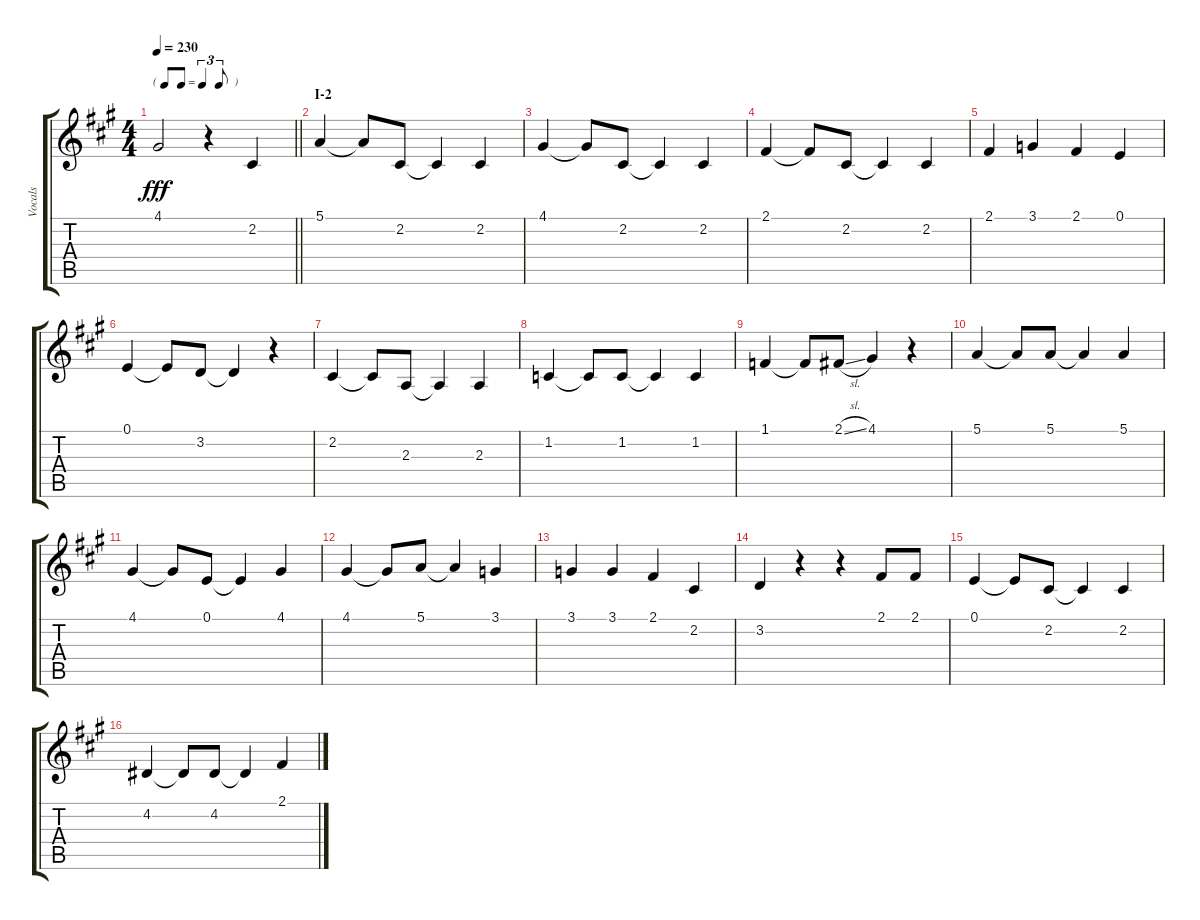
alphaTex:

\track ("Vocals" "Vocals") {instrument voiceoohs}
\staff {score tabs}
\tuning (E4 B3 G3 D3 A2 E2) {hide}
\ts (4 4)
\tf triplet8th
\tempo 230
\clef g2
\barLineRight lightlight
\ks a
4.1.2{dy fff} r.4 2.2.4 |
\section ("" "I-2")
5.1.4 5.1{t}.8 2.2.8 2.2{t}.4 2.2.4 |
4.1.4 4.1{t}.8 2.2.8 2.2{t}.4 2.2.4 |
2.1.4 2.1{t}.8 2.2.8 2.2{t}.4 2.2.4 |
2.1.4 3.1.4 2.1.4 0.1.4 |
0.1.4 0.1{t}.8 3.2.8 3.2{t}.4 r.4 |
2.2.4 2.2{t}.8 2.3.8 2.3{t}.4 2.3.4 |
1.2.4 1.2{t}.8 1.2.8 1.2{t}.4 1.2.4 |
1.1.4 1.1{t}.8 2.1{sl}.8 4.1.4 r.4 |
5.1.4 5.1{t}.8 5.1.8 5.1{t}.4 5.1.4 |
4.1.4 4.1{t}.8 0.1.8 0.1{t}.4 4.1.4 |
4.1.4 4.1{t}.8 5.1.8 5.1{t}.4 3.1.4 |
3.1.4 3.1.4 2.1.4 2.2.4 |
3.2.4 r.4 r.4 2.1.8 2.1.8 |
0.1.4 0.1{t}.8 2.2.8 2.2{t}.4 2.2.4 |
4.2.4 4.2{t}.8 4.2.8 4.2{t}.4 2.1.4
